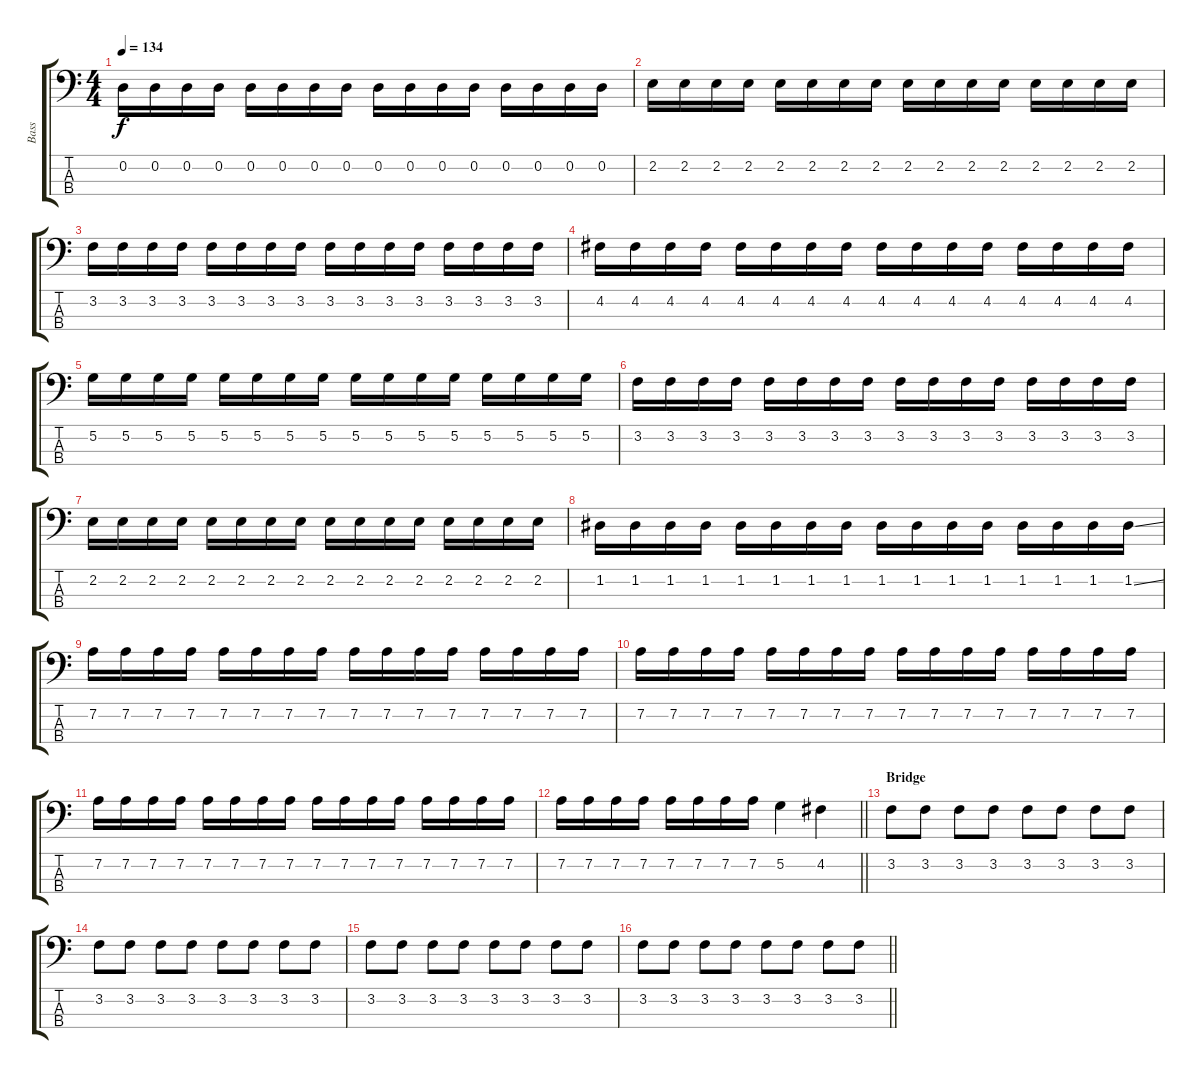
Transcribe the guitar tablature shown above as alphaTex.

\track ("Bass" "Bass") {instrument synthbass2}
\staff {score tabs}
\tuning (G2 D2 A1 D1) {hide}
\ts (4 4)
\tempo 134
\clef f4
\ks c
0.2.16{dy f} 0.2.16 0.2.16 0.2.16 0.2.16 0.2.16 0.2.16 0.2.16 0.2.16 0.2.16 0.2.16 0.2.16 0.2.16 0.2.16 0.2.16 0.2.16 |
2.2.16 2.2.16 2.2.16 2.2.16 2.2.16 2.2.16 2.2.16 2.2.16 2.2.16 2.2.16 2.2.16 2.2.16 2.2.16 2.2.16 2.2.16 2.2.16 |
3.2.16 3.2.16 3.2.16 3.2.16 3.2.16 3.2.16 3.2.16 3.2.16 3.2.16 3.2.16 3.2.16 3.2.16 3.2.16 3.2.16 3.2.16 3.2.16 |
4.2.16 4.2.16 4.2.16 4.2.16 4.2.16 4.2.16 4.2.16 4.2.16 4.2.16 4.2.16 4.2.16 4.2.16 4.2.16 4.2.16 4.2.16 4.2.16 |
5.2.16 5.2.16 5.2.16 5.2.16 5.2.16 5.2.16 5.2.16 5.2.16 5.2.16 5.2.16 5.2.16 5.2.16 5.2.16 5.2.16 5.2.16 5.2.16 |
3.2.16 3.2.16 3.2.16 3.2.16 3.2.16 3.2.16 3.2.16 3.2.16 3.2.16 3.2.16 3.2.16 3.2.16 3.2.16 3.2.16 3.2.16 3.2.16 |
2.2.16 2.2.16 2.2.16 2.2.16 2.2.16 2.2.16 2.2.16 2.2.16 2.2.16 2.2.16 2.2.16 2.2.16 2.2.16 2.2.16 2.2.16 2.2.16 |
1.2.16 1.2.16 1.2.16 1.2.16 1.2.16 1.2.16 1.2.16 1.2.16 1.2.16 1.2.16 1.2.16 1.2.16 1.2.16 1.2.16 1.2.16 1.2{ss}.16 |
7.2.16 7.2.16 7.2.16 7.2.16 7.2.16 7.2.16 7.2.16 7.2.16 7.2.16 7.2.16 7.2.16 7.2.16 7.2.16 7.2.16 7.2.16 7.2.16 |
7.2.16 7.2.16 7.2.16 7.2.16 7.2.16 7.2.16 7.2.16 7.2.16 7.2.16 7.2.16 7.2.16 7.2.16 7.2.16 7.2.16 7.2.16 7.2.16 |
7.2.16 7.2.16 7.2.16 7.2.16 7.2.16 7.2.16 7.2.16 7.2.16 7.2.16 7.2.16 7.2.16 7.2.16 7.2.16 7.2.16 7.2.16 7.2.16 |
\barLineRight lightlight
7.2.16 7.2.16 7.2.16 7.2.16 7.2.16 7.2.16 7.2.16 7.2.16 5.2.4 4.2.4 |
\section ("" "Bridge")
3.2.8 3.2.8 3.2.8 3.2.8 3.2.8 3.2.8 3.2.8 3.2.8 |
3.2.8 3.2.8 3.2.8 3.2.8 3.2.8 3.2.8 3.2.8 3.2.8 |
3.2.8 3.2.8 3.2.8 3.2.8 3.2.8 3.2.8 3.2.8 3.2.8 |
\barLineRight lightlight
3.2.8 3.2.8 3.2.8 3.2.8 3.2.8 3.2.8 3.2.8 3.2.8
